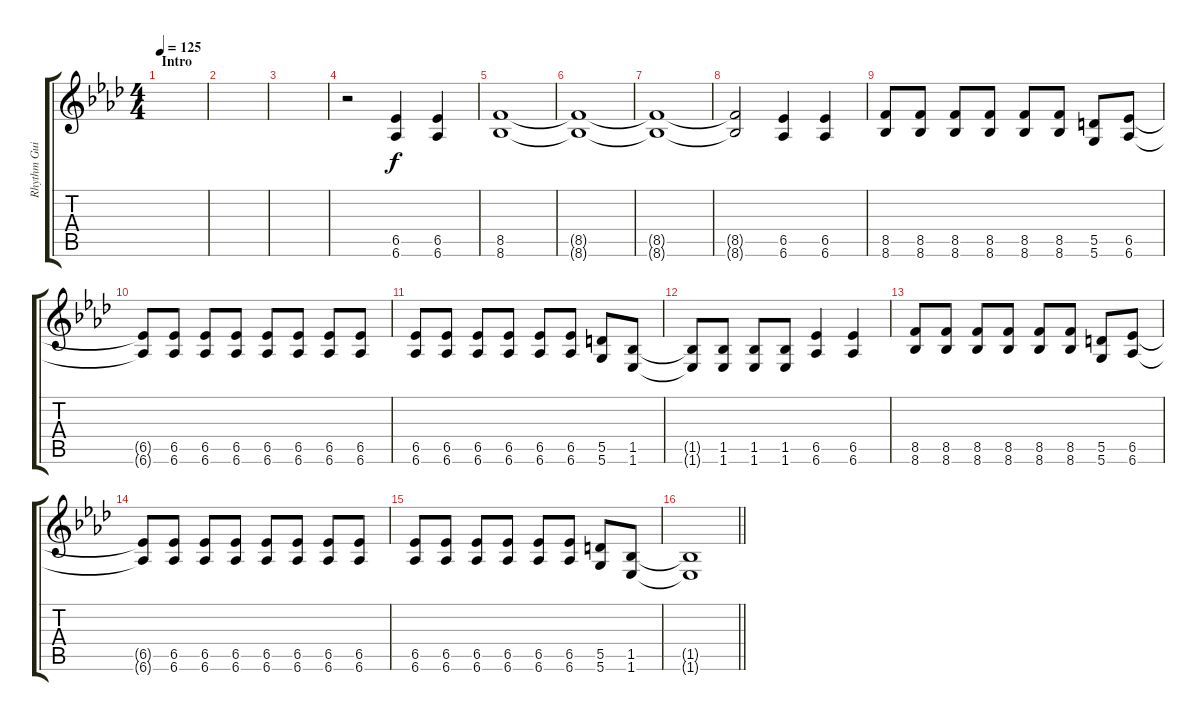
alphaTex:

\track ("Rhythm Guitar" "Rhythm Gui") {instrument distortionguitar}
\staff {score tabs}
\tuning (E4 B3 G3 D3 A2 D2) {hide}
\ts (4 4)
\section ("" "Intro")
\tempo 125
\clef g2
\ks fminor
|
|
|
r.2 (6.5 6.6).4 (6.5 6.6).4 |
(8.5 8.6).1 |
(8.5{t} 8.6{t}).1 |
(8.5{t} 8.6{t}).1 |
(8.5{t} 8.6{t}).2 (6.5 6.6).4 (6.5 6.6).4 |
(8.5 8.6).8 (8.5 8.6).8 (8.5 8.6).8 (8.5 8.6).8 (8.5 8.6).8 (8.5 8.6).8 (5.5 5.6).8 (6.5 6.6).8 |
(6.5{t} 6.6{t}).8 (6.5 6.6).8 (6.5 6.6).8 (6.5 6.6).8 (6.5 6.6).8 (6.5 6.6).8 (6.5 6.6).8 (6.5 6.6).8 |
(6.5 6.6).8 (6.5 6.6).8 (6.5 6.6).8 (6.5 6.6).8 (6.5 6.6).8 (6.5 6.6).8 (5.5 5.6).8 (1.5 1.6).8 |
(1.5{t} 1.6{t}).8 (1.5 1.6).8 (1.5 1.6).8 (1.5 1.6).8 (6.5 6.6).4 (6.5 6.6).4 |
(8.5 8.6).8 (8.5 8.6).8 (8.5 8.6).8 (8.5 8.6).8 (8.5 8.6).8 (8.5 8.6).8 (5.5 5.6).8 (6.5 6.6).8 |
(6.5{t} 6.6{t}).8 (6.5 6.6).8 (6.5 6.6).8 (6.5 6.6).8 (6.5 6.6).8 (6.5 6.6).8 (6.5 6.6).8 (6.5 6.6).8 |
(6.5 6.6).8 (6.5 6.6).8 (6.5 6.6).8 (6.5 6.6).8 (6.5 6.6).8 (6.5 6.6).8 (5.5 5.6).8 (1.5 1.6).8 |
\barLineRight lightlight
(1.5{t} 1.6{t}).1{volume 0}
